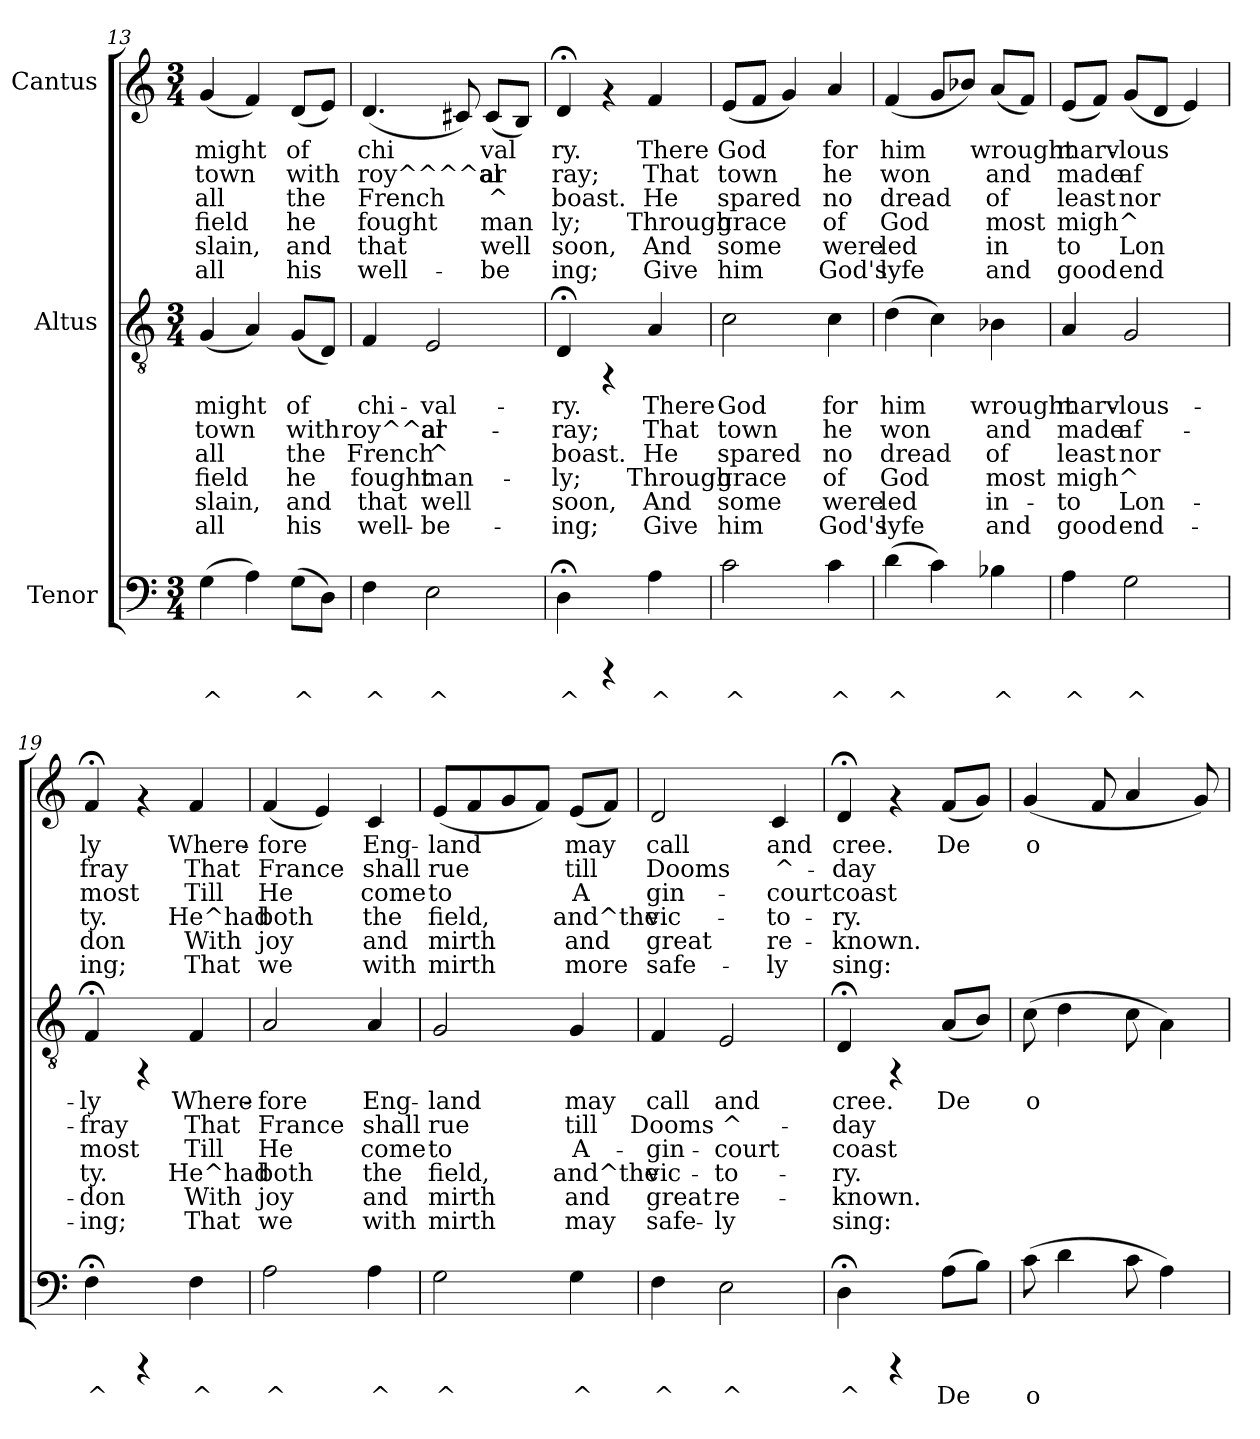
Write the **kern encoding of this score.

**kern	**text	**kern	**text	**text	**text	**text	**text	**text	**kern	**text	**text	**text	**text	**text	**text
*part3	*part3	*part2	*part2	*part2	*part2	*part2	*part2	*part2	*part1	*part1	*part1	*part1	*part1	*part1	*part1
*staff3	*staff3	*staff2	*staff2	*staff2	*staff2	*staff2	*staff2	*staff2	*staff1	*staff1	*staff1	*staff1	*staff1	*staff1	*staff1
*I"Tenor	*	*I"Altus	*	*	*	*	*	*	*I"Cantus	*	*	*	*	*	*
*clefF4	*	*clefGv2	*	*	*	*	*	*	*clefG2	*	*	*	*	*	*
*M3/4	*	*M3/4	*	*	*	*	*	*	*M3/4	*	*	*	*	*	*
=13	=13	=13	=13	=13	=13	=13	=13	=13	=13	=13	=13	=13	=13	=13	=13
!	!LO:LY:b:cj	!	!LO:LY:b:cj	!LO:LY:b:cj	!LO:LY:b:cj	!LO:LY:b:cj	!LO:LY:b:cj	!LO:LY:b:cj	!	!LO:LY:b:cj	!LO:LY:b:cj	!LO:LY:b:cj	!LO:LY:b:cj	!LO:LY:b:cj	!LO:LY:b:cj
(>4G\	^	(<4G/	might	town	all	field	slain,	all	(<4g/	might	town	all	field	slain,	all
!	!LO:LY:b:cj	!	!LO:LY:b:cj	!LO:LY:b:cj	!LO:LY:b:cj	!LO:LY:b:cj	!LO:LY:b:cj	!LO:LY:b:cj	!	!LO:LY:b:cj	!LO:LY:b:cj	!LO:LY:b:cj	!LO:LY:b:cj	!LO:LY:b:cj	!LO:LY:b:cj
4A\)	.	4A/)	.	.	.	.	.	.	4f/)	.	.	.	.	.	.
!	!LO:LY:b:cj	!	!LO:LY:b:cj	!LO:LY:b:cj	!LO:LY:b:cj	!LO:LY:b:cj	!LO:LY:b:cj	!LO:LY:b:cj	!	!LO:LY:b:cj	!LO:LY:b:cj	!LO:LY:b:cj	!LO:LY:b:cj	!LO:LY:b:cj	!LO:LY:b:cj
(>8G\L	^	(<8G/L	of	with	the	he	and	his	(<8d/L	of	with	the	he	and	his
!	!LO:LY:b:cj	!	!LO:LY:b:cj	!LO:LY:b:cj	!LO:LY:b:cj	!LO:LY:b:cj	!LO:LY:b:cj	!LO:LY:b:cj	!	!LO:LY:b:cj	!LO:LY:b:cj	!LO:LY:b:cj	!LO:LY:b:cj	!LO:LY:b:cj	!LO:LY:b:cj
8D\J)	.	8D/J)	.	.	.	.	.	.	8e/J)	.	.	.	.	.	.
=14	=14	=14	=14	=14	=14	=14	=14	=14	=14	=14	=14	=14	=14	=14	=14
!	!LO:LY:b:cj	!	!LO:LY:b:cj	!LO:LY:b:cj	!LO:LY:b:cj	!LO:LY:b:cj	!LO:LY:b:cj	!LO:LY:b:cj	!	!LO:LY:b:cj	!LO:LY:b:cj	!LO:LY:b:cj	!LO:LY:b:cj	!LO:LY:b:cj	!LO:LY:b:cj
4F\	^	4F/	chi-	-roy^^al	French	fought	that	well-	(<4.d/	chi-	-roy^^^^al	French	fought	that	well-
!	!LO:LY:b:cj	!	!LO:LY:b:cj	!LO:LY:b:cj	!LO:LY:b:cj	!LO:LY:b:cj	!LO:LY:b:cj	!LO:LY:b:cj	!	!	!	!	!	!	!
2E\	^	2E/	-val-	-ar-	-^	man-	-well	be-	.	.	.	.	.	.	.
!	!	!	!	!	!	!	!	!	!	!LO:LY:b:cj	!LO:LY:b:cj	!LO:LY:b:cj	!LO:LY:b:cj	!LO:LY:b:cj	!LO:LY:b:cj
.	.	.	.	.	.	.	.	.	8c#X/)	-	.	.	.	.	.
!	!	!	!	!	!	!	!	!	!	!LO:LY:b:cj	!LO:LY:b:cj	!LO:LY:b:cj	!LO:LY:b:cj	!LO:LY:b:cj	!LO:LY:b:cj
.	.	.	.	.	.	.	.	.	(<8c#/L	val-	-ar-	-^	man-	-well	be-
!	!	!	!	!	!	!	!	!	!	!LO:LY:b:cj	!LO:LY:b:cj	!LO:LY:b:cj	!LO:LY:b:cj	!LO:LY:b:cj	!LO:LY:b:cj
.	.	.	.	.	.	.	.	.	8B/J)	--	--	-	-	-	-
=15	=15	=15	=15	=15	=15	=15	=15	=15	=15	=15	=15	=15	=15	=15	=15
!	!LO:LY:b:cj	!	!LO:LY:b:cj	!LO:LY:b:cj	!LO:LY:b:cj	!LO:LY:b:cj	!LO:LY:b:cj	!LO:LY:b:cj	!	!LO:LY:b:cj	!LO:LY:b:cj	!LO:LY:b:cj	!LO:LY:b:cj	!LO:LY:b:cj	!LO:LY:b:cj
4D;<\	^	4D;</	-ry.	ray;	boast.	ly;	soon,	ing;	4d;</	-ry.	ray;	boast.	ly;	soon,	ing;
4rCCC	.	4rFF	.	.	.	.	.	.	4rf	.	.	.	.	.	.
!	!LO:LY:b:cj	!	!LO:LY:b:cj	!LO:LY:b:cj	!LO:LY:b:cj	!LO:LY:b:cj	!LO:LY:b:cj	!LO:LY:b:cj	!	!LO:LY:b:cj	!LO:LY:b:cj	!LO:LY:b:cj	!LO:LY:b:cj	!LO:LY:b:cj	!LO:LY:b:cj
4A\	^	4A/	There	That	He	Through	And	Give	4f/	There	That	He	Through	And	Give
=16	=16	=16	=16	=16	=16	=16	=16	=16	=16	=16	=16	=16	=16	=16	=16
!	!LO:LY:b:cj	!	!LO:LY:b:cj	!LO:LY:b:cj	!LO:LY:b:cj	!LO:LY:b:cj	!LO:LY:b:cj	!LO:LY:b:cj	!	!LO:LY:b:cj	!LO:LY:b:cj	!LO:LY:b:cj	!LO:LY:b:cj	!LO:LY:b:cj	!LO:LY:b:cj
2c\	^	2c\	God	town	spared	grace	some	him	(<8e/L	God	town	spared	grace	some	him
!	!	!	!	!	!	!	!	!	!	!LO:LY:b:cj	!LO:LY:b:cj	!LO:LY:b:cj	!LO:LY:b:cj	!LO:LY:b:cj	!LO:LY:b:cj
.	.	.	.	.	.	.	.	.	8f/J	.	.	.	.	.	.
!	!	!	!	!	!	!	!	!	!	!LO:LY:b:cj	!LO:LY:b:cj	!LO:LY:b:cj	!LO:LY:b:cj	!LO:LY:b:cj	!LO:LY:b:cj
.	.	.	.	.	.	.	.	.	4g/)	.	.	.	.	.	.
!	!LO:LY:b:cj	!	!LO:LY:b:cj	!LO:LY:b:cj	!LO:LY:b:cj	!LO:LY:b:cj	!LO:LY:b:cj	!LO:LY:b:cj	!	!LO:LY:b:cj	!LO:LY:b:cj	!LO:LY:b:cj	!LO:LY:b:cj	!LO:LY:b:cj	!LO:LY:b:cj
4c\	^	4c\	for	he	no	of	were	God's	4a/	for	he	no	of	were	God's
=17	=17	=17	=17	=17	=17	=17	=17	=17	=17	=17	=17	=17	=17	=17	=17
!	!LO:LY:b:cj	!	!LO:LY:b:cj	!LO:LY:b:cj	!LO:LY:b:cj	!LO:LY:b:cj	!LO:LY:b:cj	!LO:LY:b:cj	!	!LO:LY:b:cj	!LO:LY:b:cj	!LO:LY:b:cj	!LO:LY:b:cj	!LO:LY:b:cj	!LO:LY:b:cj
(>4d\	^	(>4d\	him	won	dread	God	led	lyfe	(<4f/	him	won	dread	God	led	lyfe
!	!LO:LY:b:cj	!	!LO:LY:b:cj	!LO:LY:b:cj	!LO:LY:b:cj	!LO:LY:b:cj	!LO:LY:b:cj	!LO:LY:b:cj	!	!LO:LY:b:cj	!LO:LY:b:cj	!LO:LY:b:cj	!LO:LY:b:cj	!LO:LY:b:cj	!LO:LY:b:cj
4c\)	.	4c\)	.	.	.	.	.	.	8g/L	.	.	.	.	.	.
!	!	!	!	!	!	!	!	!	!	!LO:LY:b:cj	!LO:LY:b:cj	!LO:LY:b:cj	!LO:LY:b:cj	!LO:LY:b:cj	!LO:LY:b:cj
.	.	.	.	.	.	.	.	.	8b-X/J)	.	.	.	.	.	.
!	!LO:LY:b:cj	!	!LO:LY:b:cj	!LO:LY:b:cj	!LO:LY:b:cj	!LO:LY:b:cj	!LO:LY:b:cj	!LO:LY:b:cj	!	!LO:LY:b:cj	!LO:LY:b:cj	!LO:LY:b:cj	!LO:LY:b:cj	!LO:LY:b:cj	!LO:LY:b:cj
4B-X\	^	4B-X\	wrought	and	of	most	in-	-and	(<8a/L	wrought	and	of	most	in-	-and
!	!	!	!	!	!	!	!	!	!	!LO:LY:b:cj	!LO:LY:b:cj	!LO:LY:b:cj	!LO:LY:b:cj	!LO:LY:b:cj	!LO:LY:b:cj
.	.	.	.	.	.	.	.	.	8f/J)	.	.	.	.	-	-
!!LO:LB:g=z
=18	=18	=18	=18	=18	=18	=18	=18	=18	=18	=18	=18	=18	=18	=18	=18
!	!LO:LY:b:cj	!	!LO:LY:b:cj	!LO:LY:b:cj	!LO:LY:b:cj	!LO:LY:b:cj	!LO:LY:b:cj	!LO:LY:b:cj	!	!LO:LY:b:cj	!LO:LY:b:cj	!LO:LY:b:cj	!LO:LY:b:cj	!LO:LY:b:cj	!LO:LY:b:cj
4A\	^	4A/	marv-	-made	least	migh^	to	good	(<8e/L	marv-	-made	least	migh^	to	good
!	!	!	!	!	!	!	!	!	!	!LO:LY:b:cj	!LO:LY:b:cj	!LO:LY:b:cj	!LO:LY:b:cj	!LO:LY:b:cj	!LO:LY:b:cj
.	.	.	.	.	.	.	.	.	8f/J)	.	.	.	.	.	.
!	!LO:LY:b:cj	!	!LO:LY:b:cj	!LO:LY:b:cj	!LO:LY:b:cj	!LO:LY:b:cj	!LO:LY:b:cj	!LO:LY:b:cj	!	!LO:LY:b:cj	!LO:LY:b:cj	!LO:LY:b:cj	!LO:LY:b:cj	!LO:LY:b:cj	!LO:LY:b:cj
2G\	^	2G/	lous-	-af-	-nor	-	-Lon-	-end-	(<8g/L	lous-	-af-	-nor	-	-Lon-	-end-
!	!	!	!	!	!	!	!	!	!	!LO:LY:b:cj	!LO:LY:b:cj	!LO:LY:b:cj	!LO:LY:b:cj	!LO:LY:b:cj	!LO:LY:b:cj
.	.	.	.	.	.	.	.	.	8d/J	--	--	-	-	--	--
!	!	!	!	!	!	!	!	!	!	!LO:LY:b:cj	!LO:LY:b:cj	!LO:LY:b:cj	!LO:LY:b:cj	!LO:LY:b:cj	!LO:LY:b:cj
.	.	.	.	.	.	.	.	.	4e/)	--	--	-	-	--	--
=19	=19	=19	=19	=19	=19	=19	=19	=19	=19	=19	=19	=19	=19	=19	=19
!	!LO:LY:b:cj	!	!LO:LY:b:cj	!LO:LY:b:cj	!LO:LY:b:cj	!LO:LY:b:cj	!LO:LY:b:cj	!LO:LY:b:cj	!	!LO:LY:b:cj	!LO:LY:b:cj	!LO:LY:b:cj	!LO:LY:b:cj	!LO:LY:b:cj	!LO:LY:b:cj
4F;<\	^	4F;</	-ly	fray	most	ty.	don	ing;	4f;</	-ly	fray	most	ty.	don	ing;
4rCCC	.	4rFF	.	.	.	.	.	.	4rf	.	.	.	.	.	.
!	!LO:LY:b:cj	!	!LO:LY:b:cj	!LO:LY:b:cj	!LO:LY:b:cj	!LO:LY:b:cj	!LO:LY:b:cj	!LO:LY:b:cj	!	!LO:LY:b:cj	!LO:LY:b:cj	!LO:LY:b:cj	!LO:LY:b:cj	!LO:LY:b:cj	!LO:LY:b:cj
4F\	^	4F/	Where-	-That	Till	He^had	With	That	4f/	Where-	-That	Till	He^had	With	That
=20	=20	=20	=20	=20	=20	=20	=20	=20	=20	=20	=20	=20	=20	=20	=20
!	!LO:LY:b:cj	!	!LO:LY:b:cj	!LO:LY:b:cj	!LO:LY:b:cj	!LO:LY:b:cj	!LO:LY:b:cj	!LO:LY:b:cj	!	!LO:LY:b:cj	!LO:LY:b:cj	!LO:LY:b:cj	!LO:LY:b:cj	!LO:LY:b:cj	!LO:LY:b:cj
2A\	^	2A/	fore	France	He	both	joy	we	(<4f/	fore	France	He	both	joy	we
!	!	!	!	!	!	!	!	!	!	!LO:LY:b:cj	!LO:LY:b:cj	!LO:LY:b:cj	!LO:LY:b:cj	!LO:LY:b:cj	!LO:LY:b:cj
.	.	.	.	.	.	.	.	.	4e/)	.	.	.	.	.	.
!	!LO:LY:b:cj	!	!LO:LY:b:cj	!LO:LY:b:cj	!LO:LY:b:cj	!LO:LY:b:cj	!LO:LY:b:cj	!LO:LY:b:cj	!	!LO:LY:b:cj	!LO:LY:b:cj	!LO:LY:b:cj	!LO:LY:b:cj	!LO:LY:b:cj	!LO:LY:b:cj
4A\	^	4A/	Eng-	-shall	come	the	and	with	4c/	Eng-	-shall	come	the	and	with
=21	=21	=21	=21	=21	=21	=21	=21	=21	=21	=21	=21	=21	=21	=21	=21
!	!LO:LY:b:cj	!	!LO:LY:b:cj	!LO:LY:b:cj	!LO:LY:b:cj	!LO:LY:b:cj	!LO:LY:b:cj	!LO:LY:b:cj	!	!LO:LY:b:cj	!LO:LY:b:cj	!LO:LY:b:cj	!LO:LY:b:cj	!LO:LY:b:cj	!LO:LY:b:cj
2G\	^	2G/	land	rue	to	field,	mirth	mirth	(<8e/L	land	rue	to	field,	mirth	mirth
!	!	!	!	!	!	!	!	!	!	!LO:LY:b:cj	!LO:LY:b:cj	!LO:LY:b:cj	!LO:LY:b:cj	!LO:LY:b:cj	!LO:LY:b:cj
.	.	.	.	.	.	.	.	.	8f/	.	.	.	.	.	.
!	!	!	!	!	!	!	!	!	!	!LO:LY:b:cj	!LO:LY:b:cj	!LO:LY:b:cj	!LO:LY:b:cj	!LO:LY:b:cj	!LO:LY:b:cj
.	.	.	.	.	.	.	.	.	8g/	.	.	.	.	.	.
!	!	!	!	!	!	!	!	!	!	!LO:LY:b:cj	!LO:LY:b:cj	!LO:LY:b:cj	!LO:LY:b:cj	!LO:LY:b:cj	!LO:LY:b:cj
.	.	.	.	.	.	.	.	.	8f/J)	.	.	.	.	.	.
!	!LO:LY:b:cj	!	!LO:LY:b:cj	!LO:LY:b:cj	!LO:LY:b:cj	!LO:LY:b:cj	!LO:LY:b:cj	!LO:LY:b:cj	!	!LO:LY:b:cj	!LO:LY:b:cj	!LO:LY:b:cj	!LO:LY:b:cj	!LO:LY:b:cj	!LO:LY:b:cj
4G\	^	4G/	may	till	A-	-and^the	and	may	(<8e/L	may	till	A-	-and^the	and	more
!	!	!	!	!	!	!	!	!	!	!LO:LY:b:cj	!LO:LY:b:cj	!LO:LY:b:cj	!LO:LY:b:cj	!LO:LY:b:cj	!LO:LY:b:cj
.	.	.	.	.	.	.	.	.	8f/J)	.	.	-	-	.	.
=22	=22	=22	=22	=22	=22	=22	=22	=22	=22	=22	=22	=22	=22	=22	=22
!	!LO:LY:b:cj	!	!LO:LY:b:cj	!LO:LY:b:cj	!LO:LY:b:cj	!LO:LY:b:cj	!LO:LY:b:cj	!LO:LY:b:cj	!	!LO:LY:b:cj	!LO:LY:b:cj	!LO:LY:b:cj	!LO:LY:b:cj	!LO:LY:b:cj	!LO:LY:b:cj
4F\	^	4F/	call	Dooms	gin-	-vic-	-great	safe-	2d/	call	Dooms	gin-	-vic-	-great	safe-
!	!LO:LY:b:cj	!	!LO:LY:b:cj	!LO:LY:b:cj	!LO:LY:b:cj	!LO:LY:b:cj	!LO:LY:b:cj	!LO:LY:b:cj	!	!	!	!	!	!	!
2E\	^	2E/	-and	^-	-court	to-	-re-	-ly	.	.	.	.	.	.	.
!	!	!	!	!	!	!	!	!	!	!LO:LY:b:cj	!LO:LY:b:cj	!LO:LY:b:cj	!LO:LY:b:cj	!LO:LY:b:cj	!LO:LY:b:cj
.	.	.	.	.	.	.	.	.	4c/	-and	^-	-court	to-	-re-	-ly
!!LO:LB:g=z
=23	=23	=23	=23	=23	=23	=23	=23	=23	=23	=23	=23	=23	=23	=23	=23
!	!LO:LY:b:cj	!	!LO:LY:b:cj	!LO:LY:b:cj	!LO:LY:b:cj	!LO:LY:b:cj	!LO:LY:b:cj	!LO:LY:b:cj	!	!LO:LY:b:cj	!LO:LY:b:cj	!LO:LY:b:cj	!LO:LY:b:cj	!LO:LY:b:cj	!LO:LY:b:cj
4D;<\	^	4D;</	cree.	day	coast	ry.	known.	sing:	4d;</	cree.	day	coast	ry.	known.	sing:
4rCCC	.	4rFF	.	.	.	.	.	.	4rf	.	.	.	.	.	.
!	!LO:LY:b:cj	!	!LO:LY:b:cj	!LO:LY:b:cj	!LO:LY:b:cj	!LO:LY:b:cj	!LO:LY:b:cj	!LO:LY:b:cj	!	!LO:LY:b:cj	!LO:LY:b:cj	!LO:LY:b:cj	!LO:LY:b:cj	!LO:LY:b:cj	!LO:LY:b:cj
(>8A\L	De-	(<8A/L	De-	-	.	.	.	.	(<8f/L	De-	-	.	.	.	.
!	!LO:LY:b:cj	!	!LO:LY:b:cj	!LO:LY:b:cj	!LO:LY:b:cj	!LO:LY:b:cj	!LO:LY:b:cj	!LO:LY:b:cj	!	!LO:LY:b:cj	!LO:LY:b:cj	!LO:LY:b:cj	!LO:LY:b:cj	!LO:LY:b:cj	!LO:LY:b:cj
8B\J)	--	8B/J)	-	-	.	.	.	.	8g/J)	-	-	.	.	.	.
=24	=24	=24	=24	=24	=24	=24	=24	=24	=24	=24	=24	=24	=24	=24	=24
!	!LO:LY:b:cj	!	!LO:LY:b:cj	!	!	!	!	!	!	!LO:LY:b:cj	!	!	!	!	!
(>8c\	-o	(>8c\	o	.	.	.	.	.	(<4g/	o	.	.	.	.	.
!	!LO:LY:b:cj	!	!LO:LY:b:cj	!	!	!	!	!	!	!	!	!	!	!	!
4d\	.	4d\	.	.	.	.	.	.	.	.	.	.	.	.	.
!	!	!	!	!	!	!	!	!	!	!LO:LY:b:cj	!	!	!	!	!
.	.	.	.	.	.	.	.	.	8f/	.	.	.	.	.	.
!	!LO:LY:b:cj	!	!LO:LY:b:cj	!	!	!	!	!	!	!LO:LY:b:cj	!	!	!	!	!
8c\	.	8c\	.	.	.	.	.	.	4a/	.	.	.	.	.	.
!	!LO:LY:b:cj	!	!LO:LY:b:cj	!	!	!	!	!	!	!	!	!	!	!	!
4A\)	.	4A\)	.	.	.	.	.	.	.	.	.	.	.	.	.
!	!	!	!	!	!	!	!	!	!	!LO:LY:b:cj	!	!	!	!	!
.	.	.	.	.	.	.	.	.	8g/)	.	.	.	.	.	.
=	=	=	=	=	=	=	=	=	=	=	=	=	=	=	=
*-	*-	*-	*-	*-	*-	*-	*-	*-	*-	*-	*-	*-	*-	*-	*-
